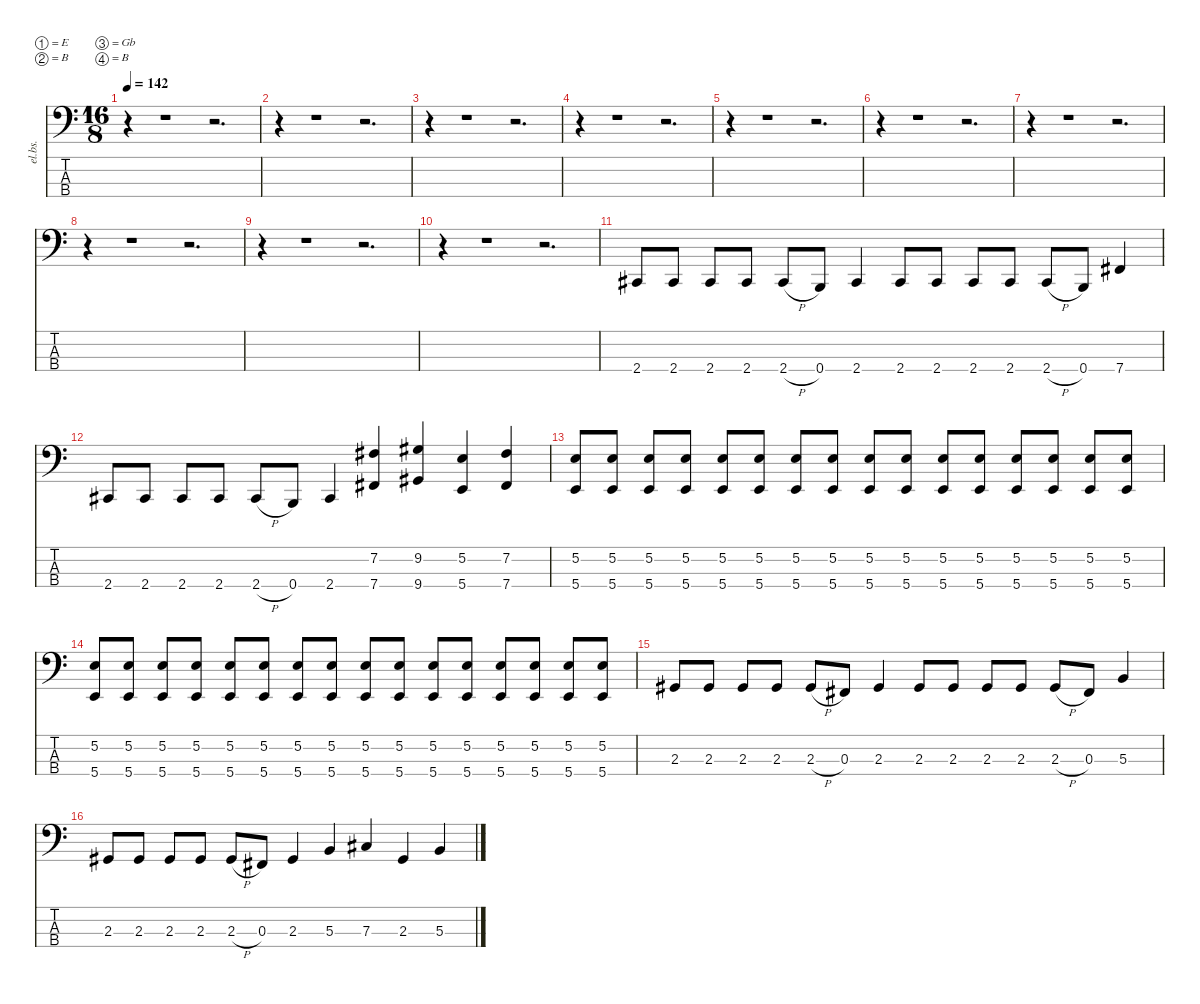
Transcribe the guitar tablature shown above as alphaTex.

\defaultSystemsLayout 4
\hideDynamics
\bracketExtendMode nobrackets
\otherSystemsTrackNameOrientation horizontal
\track ("Bass" "el.bs.") {instrument electricbassfinger}
\staff {score tabs}
\tuning (E2 B1 Gb1 B0)
\ts (16 8)
\tempo 142
\clef f4
\ks c
r.4{dy f beam Down} r.1{beam Down} r.2{d beam Down} |
r.4{beam Down} r.1{beam Down} r.2{d beam Down} |
r.4{beam Down} r.1{beam Down} r.2{d beam Down} |
r.4{beam Down} r.1{beam Down} r.2{d beam Down} |
r.4{beam Down} r.1{beam Down} r.2{d beam Down} |
r.4{beam Down} r.1{beam Down} r.2{d beam Down} |
r.4{beam Down} r.1{beam Down} r.2{d beam Down} |
r.4{beam Down} r.1{beam Down} r.2{d beam Down} |
r.4{beam Down} r.1{beam Down} r.2{d beam Down} |
r.4{beam Down} r.1{beam Down} r.2{d beam Down} |
2.4{acc #}.8{beam Up} 2.4{acc #}.8{beam Up} 2.4{acc #}.8{beam Up} 2.4{acc #}.8{beam Up} 2.4{h acc #}.8{beam Up} 0.4.8{beam Up} 2.4{acc #}.4{beam Up} 2.4{acc #}.8{beam Up} 2.4{acc #}.8{beam Up} 2.4{acc #}.8{beam Up} 2.4{acc #}.8{beam Up} 2.4{h acc #}.8{beam Up} 0.4.8{beam Up} 7.4{acc #}.4{beam Up} |
2.4{acc #}.8{beam Up} 2.4{acc #}.8{beam Up} 2.4{acc #}.8{beam Up} 2.4{acc #}.8{beam Up} 2.4{h acc #}.8{beam Up} 0.4.8{beam Up} 2.4{acc #}.4{beam Up} (7.2{acc #} 7.4{acc #}).4{beam Up} (9.2{acc #} 9.4{acc #}).4{beam Up} (5.2 5.4).4{beam Up} (7.2{acc #} 7.4{acc #}).4{beam Up} |
(5.2 5.4).8{beam Up} (5.2 5.4).8{beam Up} (5.2 5.4).8{beam Up} (5.2 5.4).8{beam Up} (5.2 5.4).8{beam Up} (5.2 5.4).8{beam Up} (5.2 5.4).8{beam Up} (5.2 5.4).8{beam Up} (5.2 5.4).8{beam Up} (5.2 5.4).8{beam Up} (5.2 5.4).8{beam Up} (5.2 5.4).8{beam Up} (5.2 5.4).8{beam Up} (5.2 5.4).8{beam Up} (5.2 5.4).8{beam Up} (5.2 5.4).8{beam Up} |
(5.2 5.4).8{beam Up} (5.2 5.4).8{beam Up} (5.2 5.4).8{beam Up} (5.2 5.4).8{beam Up} (5.2 5.4).8{beam Up} (5.2 5.4).8{beam Up} (5.2 5.4).8{beam Up} (5.2 5.4).8{beam Up} (5.2 5.4).8{beam Up} (5.2 5.4).8{beam Up} (5.2 5.4).8{beam Up} (5.2 5.4).8{beam Up} (5.2 5.4).8{beam Up} (5.2 5.4).8{beam Up} (5.2 5.4).8{beam Up} (5.2 5.4).8{beam Up} |
2.3{acc #}.8{beam Up} 2.3{acc #}.8{beam Up} 2.3{acc #}.8{beam Up} 2.3{acc #}.8{beam Up} 2.3{h acc #}.8{beam Up} 0.3{acc #}.8{beam Up} 2.3{acc #}.4{beam Up} 2.3{acc #}.8{beam Up} 2.3{acc #}.8{beam Up} 2.3{acc #}.8{beam Up} 2.3{acc #}.8{beam Up} 2.3{h acc #}.8{beam Up} 0.3{acc #}.8{beam Up} 5.3.4{beam Up} |
2.3{acc #}.8{beam Up} 2.3{acc #}.8{beam Up} 2.3{acc #}.8{beam Up} 2.3{acc #}.8{beam Up} 2.3{h acc #}.8{beam Up} 0.3{acc #}.8{beam Up} 2.3{acc #}.4{beam Up} 5.3.4{beam Up} 7.3{acc #}.4{beam Up} 2.3{acc #}.4{beam Up} 5.3.4{beam Up}
